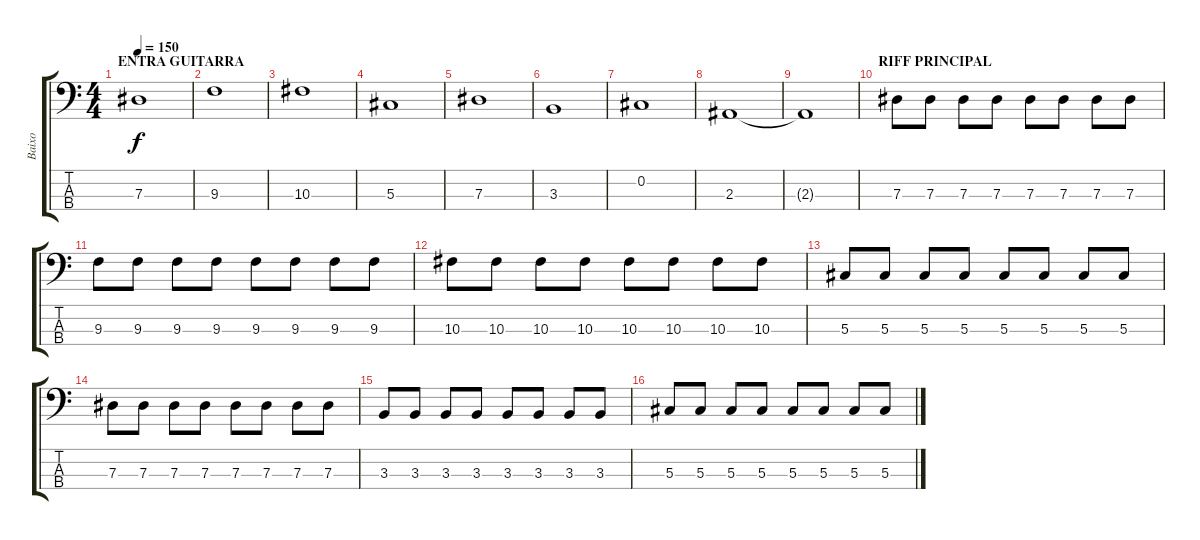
\track ("Baixo" "Baixo") {instrument electricbassfinger}
\staff {score tabs}
\tuning (Gb2 Db2 Ab1 Eb1) {hide}
\ts (4 4)
\section ("" "ENTRA GUITARRA")
\tempo 150
\clef f4
\ks c
7.3.1{dy f} |
9.3.1 |
10.3.1 |
5.3.1 |
7.3.1 |
3.3.1 |
0.2.1 |
2.3.1 |
2.3{t}.1 |
\section ("" "RIFF PRINCIPAL")
7.3.8 7.3.8 7.3.8 7.3.8 7.3.8 7.3.8 7.3.8 7.3.8 |
9.3.8 9.3.8 9.3.8 9.3.8 9.3.8 9.3.8 9.3.8 9.3.8 |
10.3.8 10.3.8 10.3.8 10.3.8 10.3.8 10.3.8 10.3.8 10.3.8 |
5.3.8 5.3.8 5.3.8 5.3.8 5.3.8 5.3.8 5.3.8 5.3.8 |
7.3.8 7.3.8 7.3.8 7.3.8 7.3.8 7.3.8 7.3.8 7.3.8 |
3.3.8 3.3.8 3.3.8 3.3.8 3.3.8 3.3.8 3.3.8 3.3.8 |
5.3.8 5.3.8 5.3.8 5.3.8 5.3.8 5.3.8 5.3.8 5.3.8
